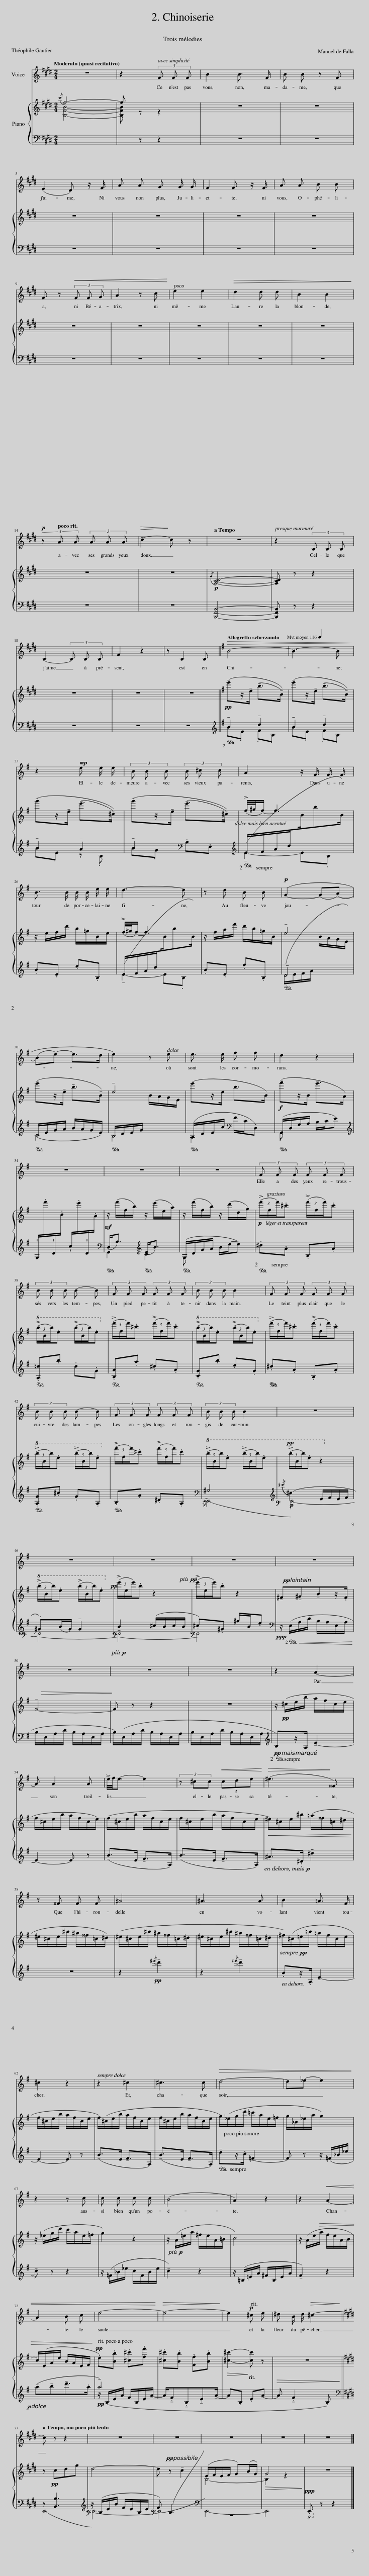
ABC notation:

X:1
%%score 1 { ( 2 3 ) | ( 4 5 ) }
L:1/8
Q:1/4=63
M:2/4
I:linebreak $
K:E
V:1 treble
V:2 treble
V:3 treble
V:4 bass
V:5 bass
V:1
 z4 | z2 (3F F F | B2 B3/2 F/ | B B z F |$ (E2 D) z/ F/ | %5
 A A G G/ G/ | F2 F z/ F/ | A A B B |$ F z!<(! (3F F G | A2 z c!<)! | %10
 e2 e2 |!>(! d2 d d | B2 B2!>)! |$!p![Q:1/4=53] (3z[Q:1/4=70] A A (3A A A |!>(! !tenuto!c2-!>)! c z | %15
[Q:1/4=63] z4 | z2 (3B, B, B, |$ B,2- (3B, B, B, | F2 z2 | z B,2 B, || %20
[K:G][Q:1/4=90]!>(! B4- | B3- B!>)! |$ z2!mp![Q:1/4=80] e e/ e/ | (3B B B (3B ^c c | A2 z/ F/ F/ F/ |$ %25
 B3/2 B/ B/ B/ e/ e/ | d3- d | z d B B |!p! (G2- (G(A) |$ (B)e-) e>d | %30
 e2) z e | e3/2 e/ f f | d2 z2 |$ z4 | z4 | %35
 z4 |[Q:1/4=70] (3F F F (3F F F |$ (3B B B B- B | (3F F F (3F F F | (3B B B B2 | %40
 (3F F F (3F F F |$ (3B B B B- B | (3F F F (3F F F | (3B B B B2[Q:1/4=90] | z4 |$ %45
 z4 | z4 | z4 | z4 |$ z4 | %50
 z4 | z4 | z2 A2- |$ A A2 A | !>!e/4f/4e3/2- e2 | %55
 (3z ^cc!<(! (3cde!<)! |!>(! (^e3!>)! ^^F) |$ z ^^F F F | ^A4 | ^A3 A | %60
 B2 =A3/2 F/ |$ ^c2 z2 | z2 ^c2 | ^c3 c |!>(! d4- | %65
 d_e- e2!>)! |$ z2 z c | c c c c | (B4 | A2) z2 | %70
 z2!<(! A2- |$ A2 B c |[Q:1/4=80] e4-!<)! |[Q:1/4=75]!>(! e4-!>)! | e2!p![Q:1/4=70] ^c e | %75
 ^d B/ d/!>(! ^c2-!>)! ||$[K:E][Q:1/4=80] c z z2 | z4 | z4 | z4 | %80
 z4 | z4 |] %82
V:2
{/c'} f4- | f z z2 | z4 | z4 |$ z4 | %5
 z4 | z4 | z4 |$ z4 | z4 | %10
 z4 | z4 | z4 |$ z4 | z4 | %15
!p!{/G} [A,CD]4- | [A,CD] z z2 |$ z4 | z4 | z4 || %20
[K:G]!pp! (!tenuto!e'z/!tenuto!e/ (!tenuto!b>!tenuto!B)) | (!tenuto!e'z/!tenuto!e/ (!tenuto!b>!tenuto!B)) |$ (!tenuto!g'z/!tenuto!e/ (!tenuto!e'>!tenuto!^c)) | (!tenuto!g'z/!tenuto!e/ (!tenuto!e'>!tenuto!^c)) | (!>!f/4^g/4f/-) f3 |$ %25
 z/ e/f/d'/ b/=g/B/e/ | (!>!f/4^g/4f/-) f3 | z/ f/a/f'/ d'/b/=g/B/ | !tenuto!e4 |$ (!tenuto!e'z/!tenuto!e/ !tenuto!b>!tenuto!B) | %30
 !tenuto!e4 | (e'z/e/ b>B) |!f! (!tenuto!f'z/B/ !tenuto!e'>A) |$ x4 |!mf! z/ (f'/f/b/) z/ (e'/e/a/) | %35
 z/ (f'/f/b/) z/ (d'/d/g/) |!p! (3(!>!f'/f/f'/).^c' (3(!>!f'/f/f'/).c' |$!8va(! (3(!>!b'/b/b'/).e' (3(!>!b'/b/b'/).e'!8va)! | (3(!>!f'/f/f'/).^c' (3(!>!f'/f/f'/).c' |!8va(! (3(!>!b'/b/b'/).e' (3(!>!b'/b/b'/).e'!8va)! | %40
 (3(!>!f'/f/f'/).^c' (3(!>!f'/f/f'/).c' |$!8va(! (3(!>!b'/b/b'/).e' (3(!>!b'/b/b'/).e'!8va)! | (3(!>!f'/f/f'/).^c' (3(!>!f'/f/f'/).c' |!8va(! (3(!>!b'/b/b'/).e' (3(!>!b'/b/b'/).e' |!pp! (3(!>!b'/b/b'/).e' z2!8va)! |$ %45
!8va(! (3(!>!b'/b/b'/).e' (3(!>!b'/b/b'/)!pp!.e'!8va)! | (3(!>!e'/e/e'/).b z2!pp! | (3(!>!e'/e/e'/).b z2 | !tenuto!^F!pp!!tenuto!^G!tenuto!Bz/.F/ |$!>(! !tenuto!F4- | %50
 F!>)! z z2 | z4 | z/!pp! (^c/e/b/ a/f/c/e/ |$ f/^c/e/b/ a/f/c/e/) | (f/^c/e/b/ a/f/c/e/ | %55
 f/^c/e/b/ a/f/c/e/ |!<(! ^e/)^c/e/^b/ (=a/^^f/=c/^d/!<)!!p! |$ ^e/^c/e/^b/ ^a/^^f/=c/^d/) | (^e/^c/e/^b/ ^a/^^f/=c/^d/ | ^e/^c/e/^b/ ^a/^^f/=c/^d/ | %60
 ^f/)!pp!(^c/=e/=b/ =a/f/c/e/ |$ f/^c/e/b/ a/f/c/e/ | f/)(^c/e/b/ a/f/c/e/ | f/^c/e/b/ a/f/c/e/ |!p! g/)(_e/g/d'/ =c'/a/e/=f/ | %65
 g/_B/_e/a/ g2) |$ z/ (_e/g/d'/ c'/a/e/=f/ | g2) z2 | z/!p! (A/=e/a/ ^f/e/A/=B/ | c4) | %70
 z/ (A/e/!>(!a/ f/e/A/B/ |$ c/)(E/A/e/ B/A/E/F/!>)! |!pp! .e).[Bb] .[^c^c'].[ff'] | .[^c^c'].[Bb] .[Ff].[Bb] |!>(! [^c^c']2-!>)! [cc'] z | %75
 z4 ||$[K:E] z!pp! cdg | d4- | d z!pp! !tenuto!c2 | (E/F/E/F/ G)(B/G/) | %80
!>(! G4!>)! | z4 |] %82
V:3
 [B,FB]4- | [B,FB] x3 | x4 | x4 |$ x4 | %5
 x4 | x4 | x4 |$ x4 | x4 | %10
 x4 | x4 | x4 |$ x4 | x4 | %15
 x4 | x4 |$ x4 | x4 | x4 || %20
[K:G] x4 | x4 |$ x4 | x4 | x4 |$ %25
 x4 | x4 | x4 | x2 B/A/G/E/ |$ x4 | %30
 x2 B/A/G/E/ | x4 | x4 |$ x4 | x4 | %35
 x4 | x4 |$!8va(! x4!8va)! | x4 |!8va(! x4!8va)! | %40
 x4 |$!8va(! x4!8va)! | x4 |!8va(! x4 | x4!8va)! |$ %45
!8va(! x4!8va)! | x4 | x4 | x4 |$ x4 | %50
 x4 | x4 | x4 |$ x4 | x4 | %55
 x4 | x4 |$ x4 | x4 | x4 | %60
 x4 |$ x4 | x4 | x4 | x4 | %65
 x4 |$ x4 | x4 | x4 | x4 | %70
 x4 |$ x4 | x4 | x4 | x4 | %75
 x4 ||$[K:E] x4 | x4 | x4 | B,4- | %80
 B,2 z2 | x4 |] %82
V:4
 x4 | x z z2 | z4 | z4 |$ z4 | %5
 z4 | z4 | z4 |$ z4 | z4 | %10
 z4 | z4 | z4 |$ z4 | z4 | %15
 [B,,,F,,B,,]4- | [B,,,F,,B,,] z z2 |$ z4 | z4 | z4 || %20
[K:G][K:treble]!ped! !tenuto!B2 !tenuto!d2 | !tenuto!B2 !tenuto!d2!ped-up! |$ !tenuto!B2 !tenuto!A2 | !tenuto!B2[K:bass] .B,.E, |[K:treble]!ped! (E/F/A/d/[I:staff -1]B/bB/)!ped-up! |$ %25
[I:staff +1] .B.E .e.B, | (E/F/A/d/[I:staff -1]B/bB/) |[I:staff +1] .B.E .f.B, |!ped! D4!ped-up! |$!ped! (C/E/G/A/ B/A/G/E/)!ped-up! | %30
!ped! B,/D/E/G/ x2!ped-up! |!ped! A,/D/E/c/[K:bass] F/C/.D,!ped-up! |!ped! (G,,/D,/G,/A,/ B,/C/E)!ped-up! |$[K:treble] !wedge!G,/[I:staff -1].f'/[I:staff +1]!wedge!D/[I:staff -1].B/[I:staff +1] !wedge!c/[I:staff -1].e'/[I:staff +1]!wedge!D/[I:staff -1].A/ |[I:staff +1][K:bass]!ped! (D,<B,)!ped-up![K:treble]!ped! (E<B)!ped-up! | %35
!ped! (G,/D/G/A/ B/e/-e)!ped-up! |!ped! .^d.A .B,.A!ped-up! |$!ped! .[A,=d].b .d.G!ped-up! |!ped! .[B,A].a .^d.A!ped-up! |!ped! .[CG].b .e.G!ped-up! | %40
!ped! .^d.A .B,.A!ped-up! |$!ped! .[A,G].^c .G.A,!ped-up! |!ped! .B,.A .^D.A,!ped-up! |[K:bass] ^G,4 |[K:treble]!p!{/^c'} (^c2 E/F/E/F/ |$ %45
 .^G)(B/G/) !tenuto!G2 |!p! !tenuto!B2 (^c/B/c/B/ | .^c).^G ^g/B/.e |[K:bass] z/!ppp!!ped!!<(! (E,/A,/D/ B,/A,/E,/A,/!ped-up!!<)! |$ B,/E,/A,/D/ B,/A,/E,/A,/ | %50
 B,/)(E,/A,/D/ B,/A,/E,/A,/ | B,/E,/A,/D/ B,/A,/E,/A,/ |[K:treble]!ped! B,)!pp!z/A,/ !tenuto!E2-!ped-up! |$ E2- E z | (!tenuto!B>E !tenuto!F>A,) | %55
 (!tenuto!B>E !tenuto!F>A,) | !tenuto!^A>.^D !tenuto!^d2 |$ z4 | z2!pp!{/^e'} !tenuto!d'2 | z2{/^e'} !tenuto!d'2 | %60
 .Bz/.A,/ !tenuto!E2- |$ E2- E z | (!tenuto!B>E !tenuto!F>A,) | (!tenuto!B>E !tenuto!F>A,) |!ped! !tenuto!dz/.c/ !tenuto!=F2-!ped-up! | %65
 F z z/ (=F/_B/_e/ |$ !tenuto!c) z z2 | z/ (=F/_B/_e/ c/F/B/e/ | !tenuto!c2) z2 | z/ (=B,/=E/A/ ^F/B,/E/A/ | %70
 !tenuto!F2) z2 |$!p! !tenuto!a!tenuto!b!tenuto!d'>.a | z/!pp! (B,/E/A/ F/B,/E/!tenuto!A/- | A/!tenuto!.F!tenuto!.B,!tenuto!.E!tenuto!A/- | A.B, .E!tenuto!A- | %75
!>(! A !tenuto!.F2 .B,)!>)! ||$[K:E][K:bass] z [B,,B,]3 |[K:treble] z/ (B,/E/B/ F/E/B,/E/ | F) B,3 |[K:bass] E,,4- | %80
 E,,4 |!ppp!!8vb(! .E,,,!8vb)! z z2 |] %82
V:5
 x4 | x4 | x4 | x4 |$ x4 | %5
 x4 | x4 | x4 |$ x4 | x4 | %10
 x4 | x4 | x4 |$ x4 | x4 | %15
 x4 | x4 |$ x4 | x4 | x4 || %20
[K:G][K:treble] B.E .F.B, | B.E .F.B, |$ B.E z .B, | B.G[K:bass] x2 |[K:treble] !tenuto!E2- E.B, |$ %25
 x4 | !tenuto!E2- E.B, | x4 | !tenuto!D/E/F/A/ x2 |$ !tenuto!C4 | %30
 !tenuto!B,2 x2 | !tenuto!A,2[K:bass] x2 | G,, x3 |$[K:treble] x4 |[K:bass] G,,2[K:treble] C2 | %35
 G, x3 | x4 |$ x4 | x4 | x4 | %40
 x4 |$ x4 | x4 |[K:bass]{/E,,} E,,4- |[K:treble] x4- |$ %45
 x4- | x4- | x4 |[K:bass] x4 |$ x4 | %50
 x4 | x4 |[K:treble] x4 |$ x4 | x4 | %55
 x4 | x4 |$ x4 | x4 | x4 | %60
 x4 |$ x4 | x4 | x4 | x4 | %65
 x4 |$ x4 | x4 | x4 | x4 | %70
 x4 |$ x4 | !tenuto!a4 | x4 | x4 | %75
 x4 ||$[K:E][K:bass] E,,4- |[K:treble] x4- | x4- |[K:bass] z4 | %80
 x4 |!8vb(! x!8vb)! x3 |] %82
